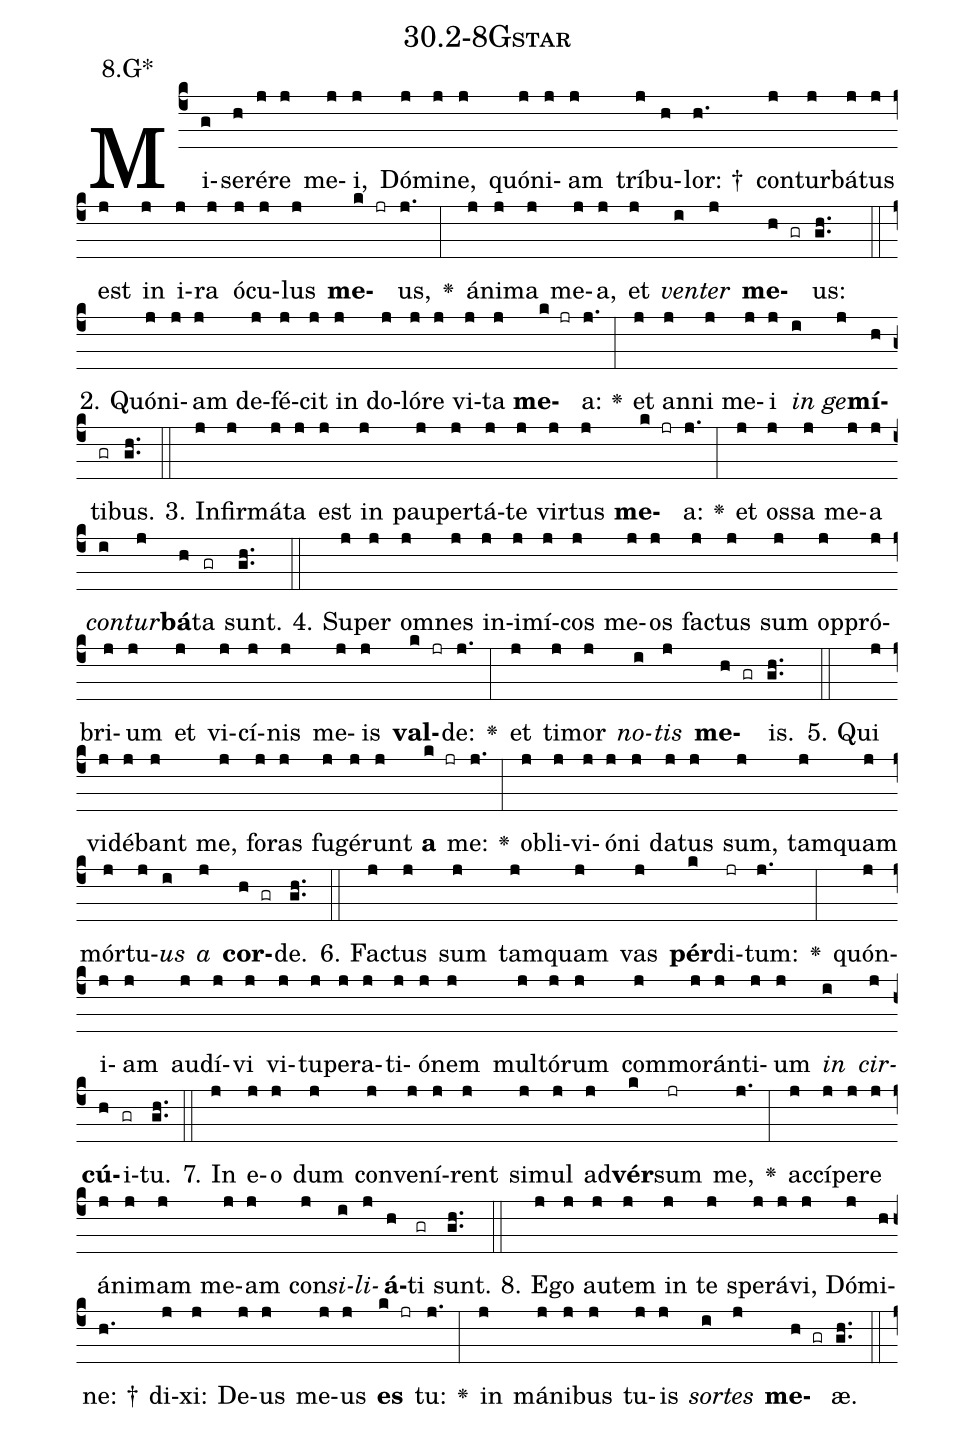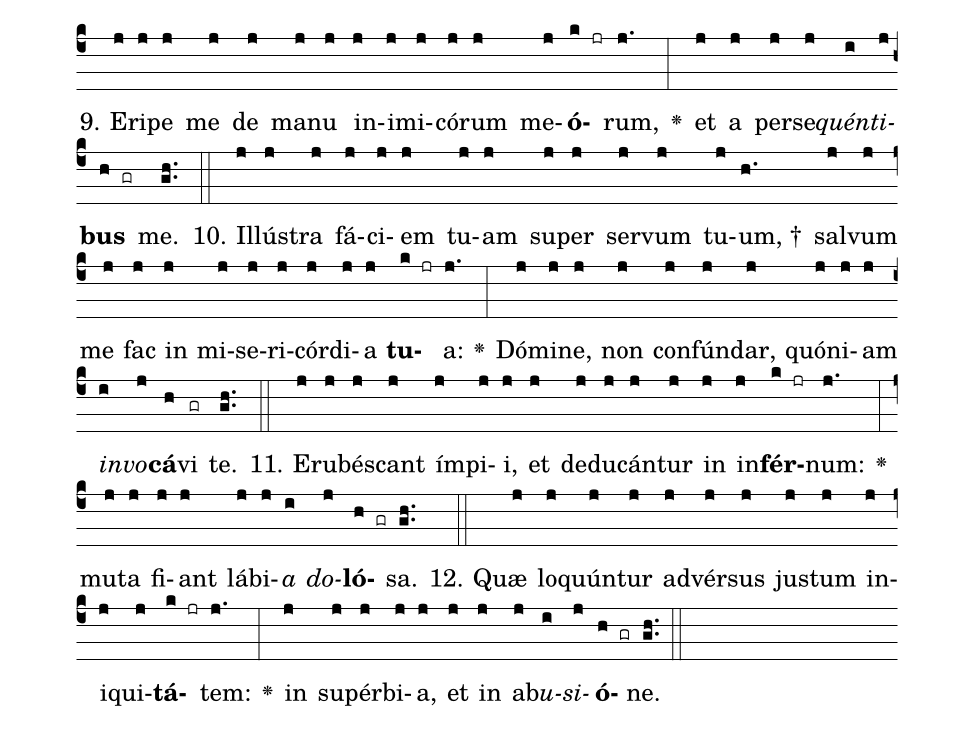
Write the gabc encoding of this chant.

name: 30.2-8Gstar;
annotation: 8.G*;
%%
(c4)Mi(g)se(h)ré(j)re(j) me(j)i,(j) Dó(j)mi(j)ne,(j) quón(j)i(j)am(j) trí(j)bu(h)lor: †(h.) con(j)tur(j)bá(j)tus(j) est(j) in(j) i(j)ra(j) ó(j)cu(j)lus(j) <b>me</b>(k jr)us,(j.) <v>\greheightstar</v>(:) á(j)ni(j)ma(j) me(j)a,(j) et(j) <i>ven</i>(i)<i>ter</i>(j) <b>me</b>(h gr)us:(gh..) (::)
2. Quón(j)i(j)am(j) de(j)fé(j)cit(j) in(j) do(j)ló(j)re(j) vi(j)ta(j) <b>me</b>(k jr)a:(j.) <v>\greheightstar</v>(:) et(j) an(j)ni(j) me(j)i(j) <i>in</i>(i) <i>ge</i>(j)<b>mí</b>(h)ti(gr)bus.(gh..) (::)
3. In(j)fir(j)má(j)ta(j) est(j) in(j) pau(j)per(j)tá(j)te(j) vir(j)tus(j) <b>me</b>(k jr)a:(j.) <v>\greheightstar</v>(:) et(j) os(j)sa(j) me(j)a(j) <i>con</i>(i)<i>tur</i>(j)<b>bá</b>(h)ta(gr) sunt.(gh..) (::)
4. Su(j)per(j) om(j)nes(j) in(j)i(j)mí(j)cos(j) me(j)os(j) fac(j)tus(j) sum(j) op(j)pró(j)bri(j)um(j) et(j) vi(j)cí(j)nis(j) me(j)is(j) <b>val</b>(k jr)de:(j.) <v>\greheightstar</v>(:) et(j) ti(j)mor(j) <i>no</i>(i)<i>tis</i>(j) <b>me</b>(h gr)is.(gh..) (::)
5. Qui(j) vi(j)dé(j)bant(j) me,(j) fo(j)ras(j) fu(j)gé(j)runt(j) <b>a</b>(k jr) me:(j.) <v>\greheightstar</v>(:) ob(j)li(j)vi(j)ó(j)ni(j) da(j)tus(j) sum,(j) tam(j)quam(j) mór(j)tu(j)<i>us</i>(i) <i>a</i>(j) <b>cor</b>(h gr)de.(gh..) (::)
6. Fac(j)tus(j) sum(j) tam(j)quam(j) vas(j) <b>pér</b>(k)di(jr)tum:(j.) <v>\greheightstar</v>(:) quón(j)i(j)am(j) au(j)dí(j)vi(j) vi(j)tu(j)pe(j)ra(j)ti(j)ó(j)nem(j) mul(j)tó(j)rum(j) com(j)mo(j)rán(j)ti(j)um(j) <i>in</i>(i) <i>cir</i>(j)<b>cú</b>(h)i(gr)tu.(gh..) (::)
7. In(j) e(j)o(j) dum(j) con(j)ve(j)ní(j)rent(j) si(j)mul(j) ad(j)<b>vér</b>(k)sum(jr) me,(j.) <v>\greheightstar</v>(:) ac(j)cí(j)pe(j)re(j) á(j)ni(j)mam(j) me(j)am(j) con(j)<i>si</i>(i)<i>li</i>(j)<b>á</b>(h)ti(gr) sunt.(gh..) (::)
8. E(j)go(j) au(j)tem(j) in(j) te(j) spe(j)rá(j)vi,(j) Dó(j)mi(h)ne: †(h.) di(j)xi:(j) De(j)us(j) me(j)us(j) <b>es</b>(k jr) tu:(j.) <v>\greheightstar</v>(:) in(j) má(j)ni(j)bus(j) tu(j)is(j) <i>sor</i>(i)<i>tes</i>(j) <b>me</b>(h gr)æ.(gh..) (::)
9. E(j)ri(j)pe(j) me(j) de(j) ma(j)nu(j) in(j)i(j)mi(j)có(j)rum(j) me(j)<b>ó</b>(k jr)rum,(j.) <v>\greheightstar</v>(:) et(j) a(j) per(j)se(j)<i>quén</i>(i)<i>ti</i>(j)<b>bus</b>(h gr) me.(gh..) (::)
10. Il(j)lús(j)tra(j) fá(j)ci(j)em(j) tu(j)am(j) su(j)per(j) ser(j)vum(j) tu(j)um, †(h.) sal(j)vum(j) me(j) fac(j) in(j) mi(j)se(j)ri(j)cór(j)di(j)a(j) <b>tu</b>(k jr)a:(j.) <v>\greheightstar</v>(:) Dó(j)mi(j)ne,(j) non(j) con(j)fún(j)dar,(j) quón(j)i(j)am(j) <i>in</i>(i)<i>vo</i>(j)<b>cá</b>(h)vi(gr) te.(gh..) (::)
11. E(j)ru(j)bés(j)cant(j) ím(j)pi(j)i,(j) et(j) de(j)du(j)cán(j)tur(j) in(j) in(j)<b>fér</b>(k jr)num:(j.) <v>\greheightstar</v>(:) mu(j)ta(j) fi(j)ant(j) lá(j)bi(j)<i>a</i>(i) <i>do</i>(j)<b>ló</b>(h gr)sa.(gh..) (::)
12. Quæ(j) lo(j)quún(j)tur(j) ad(j)vér(j)sus(j) jus(j)tum(j) in(j)i(j)qui(j)<b>tá</b>(k jr)tem:(j.) <v>\greheightstar</v>(:) in(j) su(j)pér(j)bi(j)a,(j) et(j) in(j) ab(j)<i>u</i>(i)<i>si</i>(j)<b>ó</b>(h gr)ne.(gh..) (::)
